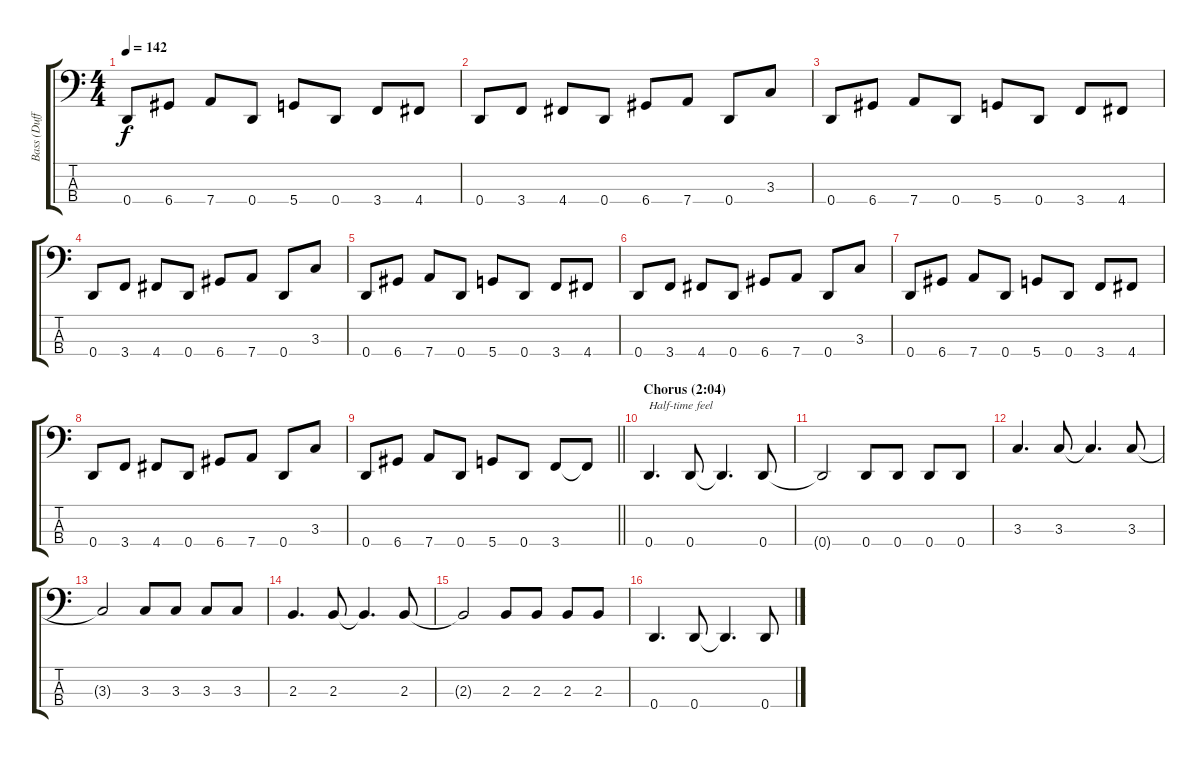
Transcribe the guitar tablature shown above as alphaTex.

\track ("Bass (Duff McKagan)" "Bass (Duff") {instrument electricbasspick}
\staff {score tabs}
\tuning (G2 D2 A1 D1) {hide}
\ts (4 4)
\tempo 142
\clef f4
\ks c
0.4.8{dy f} 6.4.8 7.4.8 0.4.8 5.4.8 0.4.8 3.4.8 4.4.8 |
0.4.8 3.4.8 4.4.8 0.4.8 6.4.8 7.4.8 0.4.8 3.3.8 |
0.4.8 6.4.8 7.4.8 0.4.8 5.4.8 0.4.8 3.4.8 4.4.8 |
0.4.8 3.4.8 4.4.8 0.4.8 6.4.8 7.4.8 0.4.8 3.3.8 |
0.4.8 6.4.8 7.4.8 0.4.8 5.4.8 0.4.8 3.4.8 4.4.8 |
0.4.8 3.4.8 4.4.8 0.4.8 6.4.8 7.4.8 0.4.8 3.3.8 |
0.4.8 6.4.8 7.4.8 0.4.8 5.4.8 0.4.8 3.4.8 4.4.8 |
0.4.8 3.4.8 4.4.8 0.4.8 6.4.8 7.4.8 0.4.8 3.3.8 |
\barLineRight lightlight
0.4.8 6.4.8 7.4.8 0.4.8 5.4.8 0.4.8 3.4.8 3.4{t}.8 |
\section ("" "Chorus (2:04)")
0.4.4{d txt "Half-time feel"} 0.4.8 0.4{t}.4{d} 0.4.8 |
0.4{t}.2 0.4.8 0.4.8 0.4.8 0.4.8 |
3.3.4{d} 3.3.8 3.3{t}.4{d} 3.3.8 |
3.3{t}.2 3.3.8 3.3.8 3.3.8 3.3.8 |
2.3.4{d} 2.3.8 2.3{t}.4{d} 2.3.8 |
2.3{t}.2 2.3.8 2.3.8 2.3.8 2.3.8 |
0.4.4{d} 0.4.8 0.4{t}.4{d} 0.4.8
